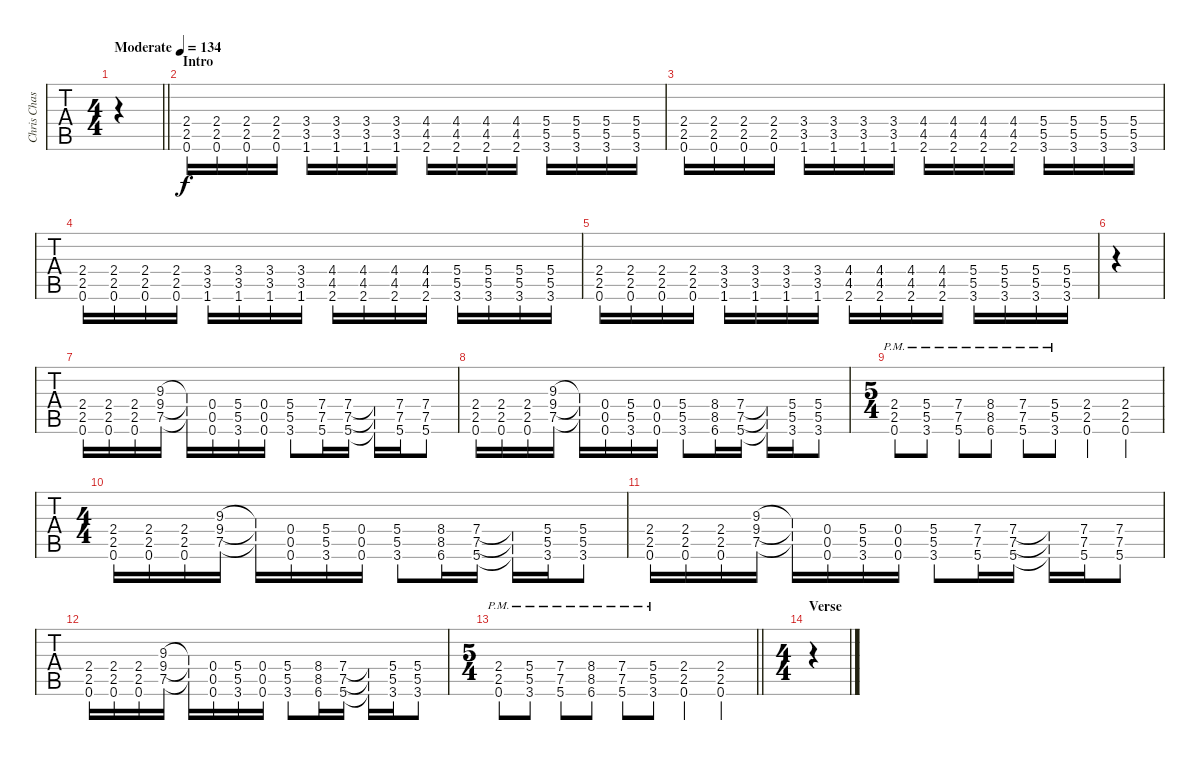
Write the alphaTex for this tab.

\track ("Chris Chasse - Guitar Two" "Chris Chas") {instrument distortionguitar}
\staff {tabs}
\tuning (Eb4 Bb3 Gb3 Db3 Ab2 Eb2) {hide}
\ts (4 4)
\tempo (134 "Moderate")
\clef g2
\barLineRight lightlight
\ks c
|
\section ("" "Intro")
(2.4 2.5 0.6).16 (2.4 2.5 0.6).16 (2.4 2.5 0.6).16 (2.4 2.5 0.6).16 (3.4 3.5 1.6).16 (3.4 3.5 1.6).16 (3.4 3.5 1.6).16 (3.4 3.5 1.6).16 (4.4 4.5 2.6).16 (4.4 4.5 2.6).16 (4.4 4.5 2.6).16 (4.4 4.5 2.6).16 (5.4 5.5 3.6).16 (5.4 5.5 3.6).16 (5.4 5.5 3.6).16 (5.4 5.5 3.6).16 |
(2.4 2.5 0.6).16 (2.4 2.5 0.6).16 (2.4 2.5 0.6).16 (2.4 2.5 0.6).16 (3.4 3.5 1.6).16 (3.4 3.5 1.6).16 (3.4 3.5 1.6).16 (3.4 3.5 1.6).16 (4.4 4.5 2.6).16 (4.4 4.5 2.6).16 (4.4 4.5 2.6).16 (4.4 4.5 2.6).16 (5.4 5.5 3.6).16 (5.4 5.5 3.6).16 (5.4 5.5 3.6).16 (5.4 5.5 3.6).16 |
(2.4 2.5 0.6).16 (2.4 2.5 0.6).16 (2.4 2.5 0.6).16 (2.4 2.5 0.6).16 (3.4 3.5 1.6).16 (3.4 3.5 1.6).16 (3.4 3.5 1.6).16 (3.4 3.5 1.6).16 (4.4 4.5 2.6).16 (4.4 4.5 2.6).16 (4.4 4.5 2.6).16 (4.4 4.5 2.6).16 (5.4 5.5 3.6).16 (5.4 5.5 3.6).16 (5.4 5.5 3.6).16 (5.4 5.5 3.6).16 |
(2.4 2.5 0.6).16 (2.4 2.5 0.6).16 (2.4 2.5 0.6).16 (2.4 2.5 0.6).16 (3.4 3.5 1.6).16 (3.4 3.5 1.6).16 (3.4 3.5 1.6).16 (3.4 3.5 1.6).16 (4.4 4.5 2.6).16 (4.4 4.5 2.6).16 (4.4 4.5 2.6).16 (4.4 4.5 2.6).16 (5.4 5.5 3.6).16 (5.4 5.5 3.6).16 (5.4 5.5 3.6).16 (5.4 5.5 3.6).16 |
|
(2.4 2.5 0.6).16 (2.4 2.5 0.6).16 (2.4 2.5 0.6).16 (9.3 9.4 7.5).16 (9.3{t} 9.4{t} 7.5{t}).16 (0.4 0.5 0.6).16 (5.4 5.5 3.6).16 (0.4 0.5 0.6).16 (5.4 5.5 3.6).8 (7.4 7.5 5.6).16 (7.4 7.5 5.6).16 (7.4{t} 7.5{t} 5.6{t}).16 (7.4 7.5 5.6).16 (7.4 7.5 5.6).8 |
(2.4 2.5 0.6).16 (2.4 2.5 0.6).16 (2.4 2.5 0.6).16 (9.3 9.4 7.5).16 (9.3{t} 9.4{t} 7.5{t}).16 (0.4 0.5 0.6).16 (5.4 5.5 3.6).16 (0.4 0.5 0.6).16 (5.4 5.5 3.6).8 (8.4 8.5 6.6).16 (7.4 7.5 5.6).16 (7.4{t} 7.5{t} 5.6{t}).16 (5.4 5.5 3.6).16 (5.4 5.5 3.6).8 |
\ts (5 4)
(2.4{pm} 2.5{pm} 0.6{pm}).8 (5.4{pm} 5.5{pm} 3.6{pm}).8 (7.4{pm} 7.5{pm} 5.6{pm}).8 (8.4{pm} 8.5{pm} 6.6{pm}).8 (7.4{pm} 7.5{pm} 5.6{pm}).8 (5.4{pm} 5.5{pm} 3.6{pm}).8 (2.4 2.5 0.6).4 (2.4{st} 2.5{st} 0.6{st}).4 |
\ts (4 4)
(2.4 2.5 0.6).16 (2.4 2.5 0.6).16 (2.4 2.5 0.6).16 (9.3 9.4 7.5).16 (9.3{t} 9.4{t} 7.5{t}).16 (0.4 0.5 0.6).16 (5.4 5.5 3.6).16 (0.4 0.5 0.6).16 (5.4 5.5 3.6).8 (8.4 8.5 6.6).16 (7.4 7.5 5.6).16 (7.4{t} 7.5{t} 5.6{t}).16 (5.4 5.5 3.6).16 (5.4 5.5 3.6).8 |
(2.4 2.5 0.6).16 (2.4 2.5 0.6).16 (2.4 2.5 0.6).16 (9.3 9.4 7.5).16 (9.3{t} 9.4{t} 7.5{t}).16 (0.4 0.5 0.6).16 (5.4 5.5 3.6).16 (0.4 0.5 0.6).16 (5.4 5.5 3.6).8 (7.4 7.5 5.6).16 (7.4 7.5 5.6).16 (7.4{t} 7.5{t} 5.6{t}).16 (7.4 7.5 5.6).16 (7.4 7.5 5.6).8 |
(2.4 2.5 0.6).16 (2.4 2.5 0.6).16 (2.4 2.5 0.6).16 (9.3 9.4 7.5).16 (9.3{t} 9.4{t} 7.5{t}).16 (0.4 0.5 0.6).16 (5.4 5.5 3.6).16 (0.4 0.5 0.6).16 (5.4 5.5 3.6).8 (8.4 8.5 6.6).16 (7.4 7.5 5.6).16 (7.4{t} 7.5{t} 5.6{t}).16 (5.4 5.5 3.6).16 (5.4 5.5 3.6).8 |
\ts (5 4)
\barLineRight lightlight
(2.4{pm} 2.5{pm} 0.6{pm}).8 (5.4{pm} 5.5{pm} 3.6{pm}).8 (7.4{pm} 7.5{pm} 5.6{pm}).8 (8.4{pm} 8.5{pm} 6.6{pm}).8 (7.4{pm} 7.5{pm} 5.6{pm}).8 (5.4{pm} 5.5{pm} 3.6{pm}).8 (2.4 2.5 0.6).4 (2.4{st} 2.5{st} 0.6{st}).4 |
\ts (4 4)
\section ("" "Verse")
